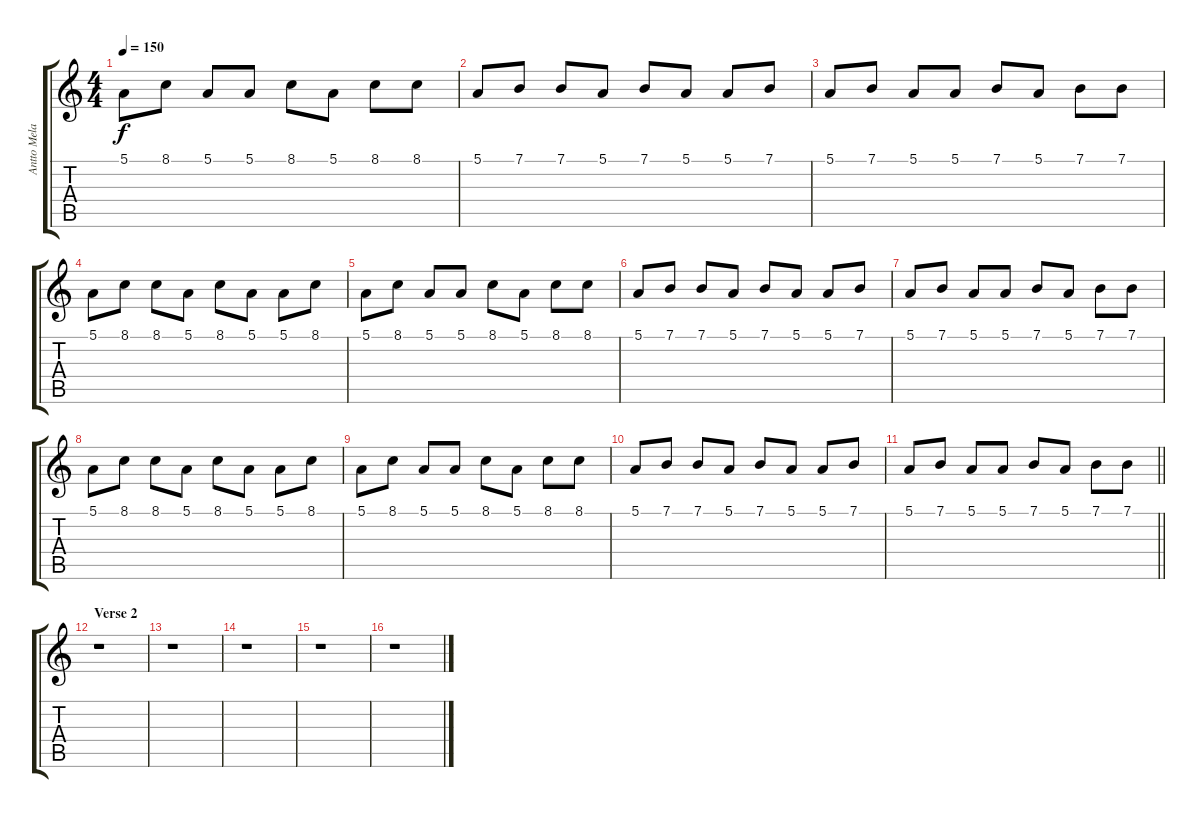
\track ("Antto Melasniemi (Keyboard)" "Antto Mela") {instrument rockorgan}
\staff {score tabs}
\tuning (E4 B3 G3 D3 A2 E2) {hide}
\ts (4 4)
\tempo 150
\clef g2
\ks c
5.1.8{dy f} 8.1.8 5.1.8 5.1.8 8.1.8 5.1.8 8.1.8 8.1.8 |
5.1.8 7.1.8 7.1.8 5.1.8 7.1.8 5.1.8 5.1.8 7.1.8 |
5.1.8 7.1.8 5.1.8 5.1.8 7.1.8 5.1.8 7.1.8 7.1.8 |
5.1.8 8.1.8 8.1.8 5.1.8 8.1.8 5.1.8 5.1.8 8.1.8 |
5.1.8 8.1.8 5.1.8 5.1.8 8.1.8 5.1.8 8.1.8 8.1.8 |
5.1.8 7.1.8 7.1.8 5.1.8 7.1.8 5.1.8 5.1.8 7.1.8 |
5.1.8 7.1.8 5.1.8 5.1.8 7.1.8 5.1.8 7.1.8 7.1.8 |
5.1.8 8.1.8 8.1.8 5.1.8 8.1.8 5.1.8 5.1.8 8.1.8 |
5.1.8 8.1.8 5.1.8 5.1.8 8.1.8 5.1.8 8.1.8 8.1.8 |
5.1.8 7.1.8 7.1.8 5.1.8 7.1.8 5.1.8 5.1.8 7.1.8 |
\barLineRight lightlight
5.1.8 7.1.8 5.1.8 5.1.8 7.1.8 5.1.8 7.1.8 7.1.8 |
\section ("" "Verse 2")
r.1 |
r.1 |
r.1 |
r.1 |
r.1
